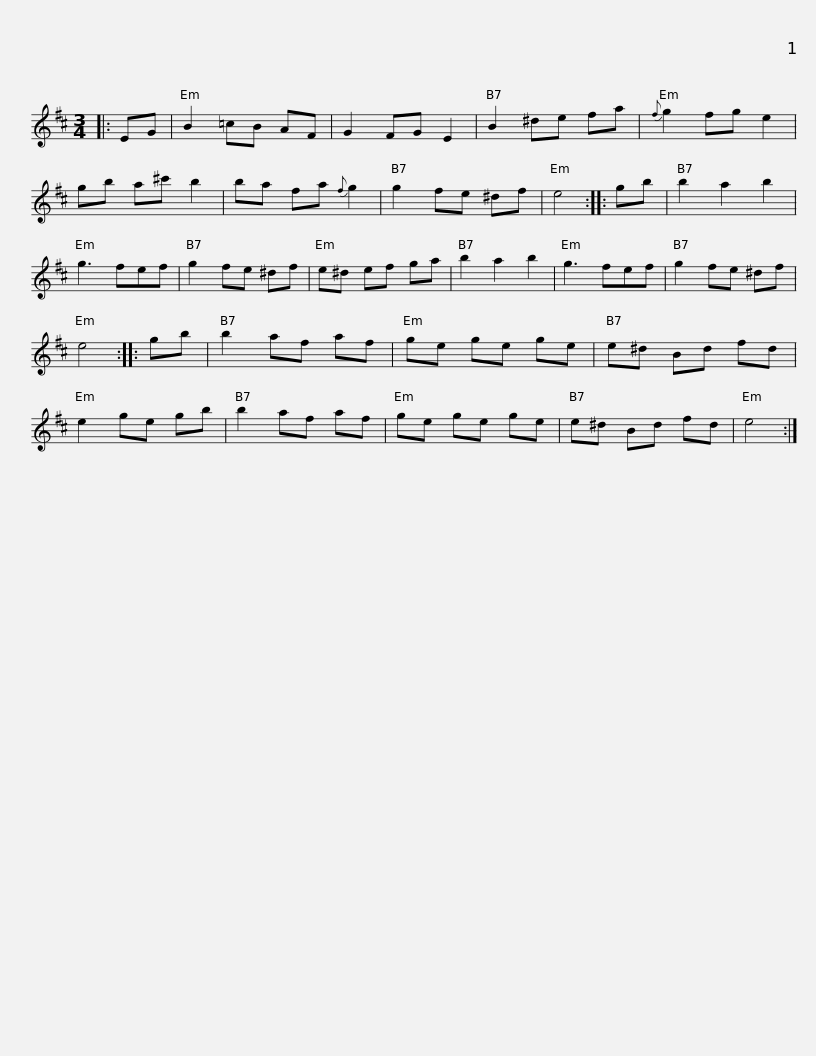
X:1
L:1/8
M:3/4
I:linebreak $
K:D
V:1 treble
V:1
|: EG | B2 =cB AF | G2 FG E2 | B2 ^de fa |{f} g2 fg e2 | %5
 gb a^c' b2 | ba fa{f} g2 | g2 fe ^df |$ e4 :: gb | %10
 b2 a2 b2 | g3 fef | g2 fe ^df | e^d ef ga | b2 a2 b2 | %15
 g3 fef | g2 fe ^df | e4 ::$ gb | b2 af af | %20
 ge ge ge | e^d Bd fd | e2 ge gb | b2 af af | ge ge ge |$ %25
 e^d Bd fd | e4 :| %27
